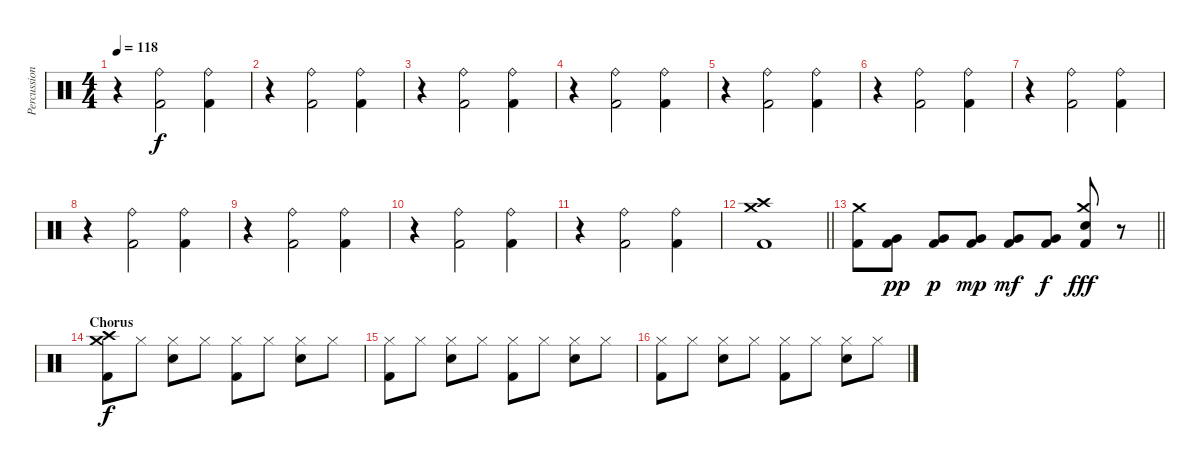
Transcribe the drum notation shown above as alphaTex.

\track ("Percussion" "Percussion") {instrument percussion}
\staff {score}
\articulation defaults
\ts (4 4)
\section ("" "")
\tempo 118
\clef neutral
\ks c
r.4{dy fff} ("Ride (bell)" "Kick (hit) 2").2{dy f} ("Ride (bell)" "Kick (hit) 2").4 |
r.4 ("Ride (bell)" "Kick (hit) 2").2 ("Ride (bell)" "Kick (hit) 2").4 |
r.4 ("Ride (bell)" "Kick (hit) 2").2 ("Ride (bell)" "Kick (hit) 2").4 |
r.4 ("Ride (bell)" "Kick (hit) 2").2 ("Ride (bell)" "Kick (hit) 2").4 |
r.4 ("Ride (bell)" "Kick (hit) 2").2 ("Ride (bell)" "Kick (hit) 2").4 |
r.4 ("Ride (bell)" "Kick (hit) 2").2 ("Ride (bell)" "Kick (hit) 2").4 |
r.4 ("Ride (bell)" "Kick (hit) 2").2 ("Ride (bell)" "Kick (hit) 2").4 |
r.4 ("Ride (bell)" "Kick (hit) 2").2 ("Ride (bell)" "Kick (hit) 2").4 |
r.4 ("Ride (bell)" "Kick (hit) 2").2 ("Ride (bell)" "Kick (hit) 2").4 |
r.4 ("Ride (bell)" "Kick (hit) 2").2 ("Ride (bell)" "Kick (hit) 2").4 |
r.4 ("Ride (bell)" "Kick (hit) 2").2 ("Ride (bell)" "Kick (hit) 2").4 |
\barLineRight lightlight
("Crash high (hit)" "Crash medium (hit)" "Kick (hit) 2").1 |
\barLineRight lightlight
("Crash medium (hit)" "Kick (hit) 2").8 ("Very Low Tom (hit)" "Kick (hit) 2").8{dy pp} ("Very Low Tom (hit)" "Kick (hit) 2").8{dy p} ("Very Low Tom (hit)" "Kick (hit) 2").8{dy mp} ("Very Low Tom (hit)" "Kick (hit) 2").8{dy mf} ("Very Low Tom (hit)" "Kick (hit) 2").8{dy f} ("Crash medium (hit)" "Electric Snare (hit)" "Kick (hit) 2").8{dy fff} r.8 |
\section ("" "Chorus")
("Crash high (hit)" "Crash medium (hit)" "Kick (hit) 2").8{dy f} "Hi-Hat (closed)".8 ("Hi-Hat (closed)" "Electric Snare (hit)").8 "Hi-Hat (closed)".8 ("Hi-Hat (closed)" "Kick (hit) 2").8 "Hi-Hat (closed)".8 ("Hi-Hat (closed)" "Electric Snare (hit)").8 "Hi-Hat (closed)".8 |
("Hi-Hat (closed)" "Kick (hit) 2").8 "Hi-Hat (closed)".8 ("Hi-Hat (closed)" "Electric Snare (hit)").8 "Hi-Hat (closed)".8 ("Hi-Hat (closed)" "Kick (hit) 2").8 "Hi-Hat (closed)".8 ("Hi-Hat (closed)" "Electric Snare (hit)").8 "Hi-Hat (closed)".8 |
("Hi-Hat (closed)" "Kick (hit) 2").8 "Hi-Hat (closed)".8 ("Hi-Hat (closed)" "Electric Snare (hit)").8 "Hi-Hat (closed)".8 ("Hi-Hat (closed)" "Kick (hit) 2").8 "Hi-Hat (closed)".8 ("Hi-Hat (closed)" "Electric Snare (hit)").8 "Hi-Hat (closed)".8
